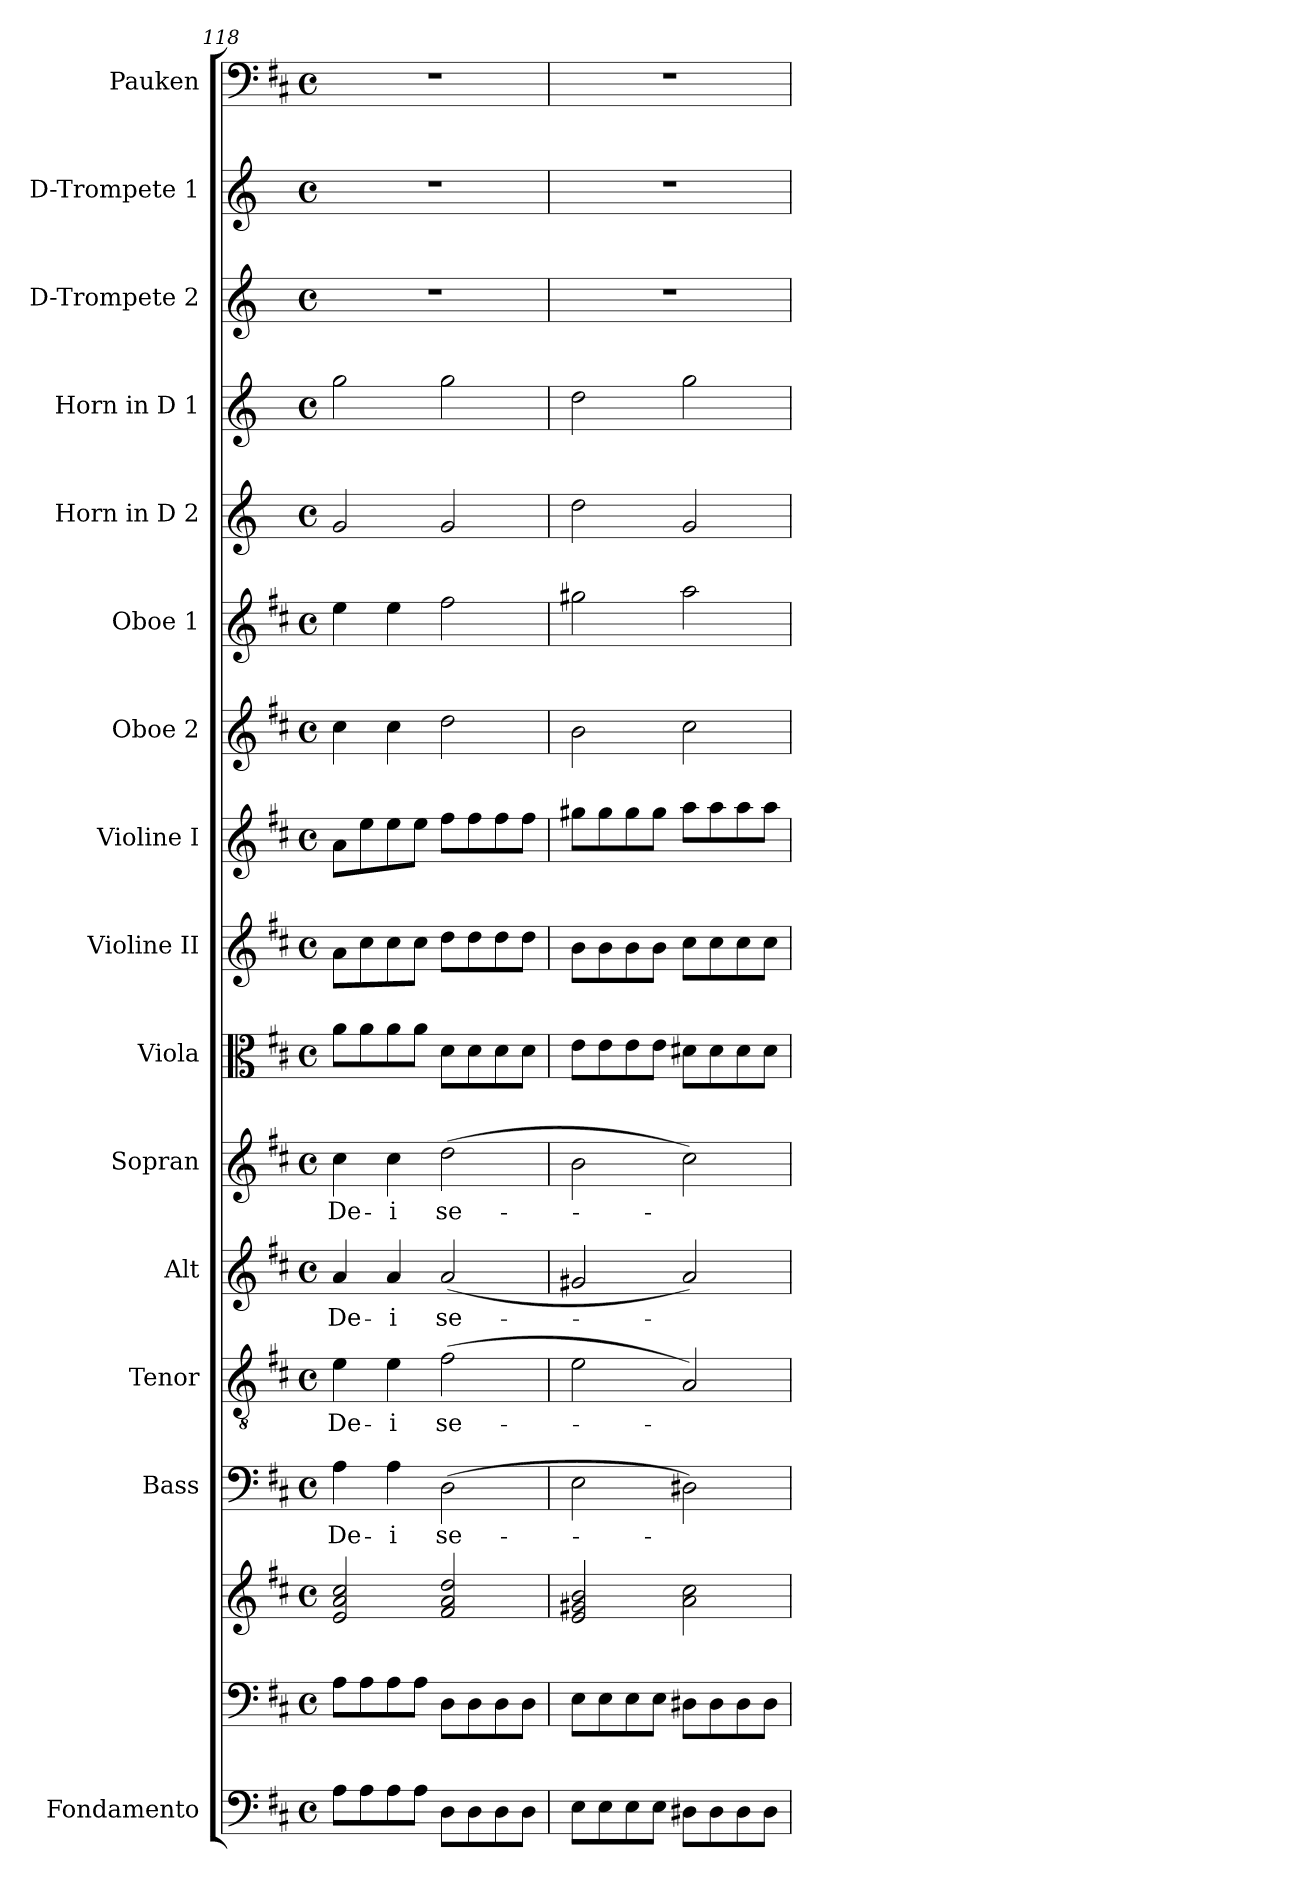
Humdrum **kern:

**kern	**kern	**kern	**kern	**text	**kern	**text	**kern	**text	**kern	**text	**kern	**kern	**kern	**kern	**kern	**kern	**kern	**kern	**kern	**kern
*part16	*part15	*part15	*part14	*part14	*part13	*part13	*part12	*part12	*part11	*part11	*part10	*part9	*part8	*part7	*part6	*part5	*part4	*part3	*part2	*part1
*staff17	*staff16	*staff15	*staff14	*staff14	*staff13	*staff13	*staff12	*staff12	*staff11	*staff11	*staff10	*staff9	*staff8	*staff7	*staff6	*staff5	*staff4	*staff3	*staff2	*staff1
*I"Fondamento	*	*	*I"Bass	*	*I"Tenor	*	*I"Alt	*	*I"Sopran	*	*I"Viola	*I"Violine II	*I"Violine I	*I"Oboe 2	*I"Oboe 1	*I"Horn in D 2	*I"Horn in D 1	*I"D-Trompete 2	*I"D-Trompete 1	*I"Pauken
*I'F.	*	*	*I'B.	*	*I'T.	*	*I'A.	*	*I'S.	*	*I'Vla.	*I'Vl. II	*I'Vl. I	*I'Ob. 2	*I'Ob. 1	*	*	*I'D Trp. 2	*I'D Trp. 1	*I'Pk.
!!LO:PB:g=z
*clefF4	*clefF4	*clefG2	*clefF4	*	*clefGv2	*	*clefG2	*	*clefG2	*	*clefC3	*clefG2	*clefG2	*clefG2	*clefG2	*clefG2	*clefG2	*clefG2	*clefG2	*clefF4
*ITrd7c12	*	*	*	*	*	*	*	*	*	*	*	*	*	*	*	*ITrd6c10	*ITrd6c10	*ITrd-1c-2	*ITrd-1c-2	*
*k[f#c#]	*k[f#c#]	*k[f#c#]	*k[f#c#]	*	*k[f#c#]	*	*k[f#c#]	*	*k[f#c#]	*	*k[f#c#]	*k[f#c#]	*k[f#c#]	*k[f#c#]	*k[f#c#]	*k[f#c#]	*k[f#c#]	*k[f#c#]	*k[f#c#]	*k[f#c#]
*D:	*D:	*D:	*D:	*	*D:	*	*D:	*	*D:	*	*D:	*D:	*D:	*D:	*D:	*D:	*D:	*D:	*D:	*D:
*M4/4	*M4/4	*M4/4	*M4/4	*	*M4/4	*	*M4/4	*	*M4/4	*	*M4/4	*M4/4	*M4/4	*M4/4	*M4/4	*M4/4	*M4/4	*M4/4	*M4/4	*M4/4
*met(c)	*met(c)	*met(c)	*met(c)	*	*met(c)	*	*met(c)	*	*met(c)	*	*met(c)	*met(c)	*met(c)	*met(c)	*met(c)	*met(c)	*met(c)	*met(c)	*met(c)	*met(c)
=118	=118	=118	=118	=118	=118	=118	=118	=118	=118	=118	=118	=118	=118	=118	=118	=118	=118	=118	=118	=118
!	!	!	!	!LO:LY:b	!	!LO:LY:b	!	!LO:LY:b	!	!LO:LY:b	!	!	!	!	!	!	!	!	!	!
8AA\L	8A\L	2e/ 2a/ 2cc#/	4A\	De-	4e\	De-	4a/	De-	4cc#\	De-	8a\L	8a\L	8a\L	4cc#\	4ee\	2A/	2a\	1r	1r	1r
8AA\	8A\	.	.	.	.	.	.	.	.	.	8a\	8cc#\	8ee\	.	.	.	.	.	.	.
!	!	!	!	!LO:LY:b	!	!LO:LY:b	!	!LO:LY:b	!	!LO:LY:b	!	!	!	!	!	!	!	!	!	!
8AA\	8A\	.	4A\	-i	4e\	-i	4a/	-i	4cc#\	-i	8a\	8cc#\	8ee\	4cc#\	4ee\	.	.	.	.	.
8AA\J	8A\J	.	.	.	.	.	.	.	.	.	8a\J	8cc#\J	8ee\J	.	.	.	.	.	.	.
!	!	!	!	!LO:LY:b	!	!LO:LY:b	!	!LO:LY:b	!	!LO:LY:b	!	!	!	!	!	!	!	!	!	!
8DD\L	8D\L	2f#/ 2a/ 2dd/	(>2D\	se-	(>2f#\	se-	(<2a/	se-	(>2dd\	se-	8d\L	8dd\L	8ff#\L	2dd\	2ff#\	2A/	2a\	.	.	.
8DD\	8D\	.	.	.	.	.	.	.	.	.	8d\	8dd\	8ff#\	.	.	.	.	.	.	.
8DD\	8D\	.	.	.	.	.	.	.	.	.	8d\	8dd\	8ff#\	.	.	.	.	.	.	.
8DD\J	8D\J	.	.	.	.	.	.	.	.	.	8d\J	8dd\J	8ff#\J	.	.	.	.	.	.	.
=119	=119	=119	=119	=119	=119	=119	=119	=119	=119	=119	=119	=119	=119	=119	=119	=119	=119	=119	=119	=119
8EE\L	8E\L	2e/ 2g#X/ 2b/	2E\	.	2e\	.	2g#X/	.	2b\	.	8e\L	8b\L	8gg#X\L	2b\	2gg#X\	2e\	2e\	1r	1r	1r
8EE\	8E\	.	.	.	.	.	.	.	.	.	8e\	8b\	8gg#\	.	.	.	.	.	.	.
8EE\	8E\	.	.	.	.	.	.	.	.	.	8e\	8b\	8gg#\	.	.	.	.	.	.	.
8EE\J	8E\J	.	.	.	.	.	.	.	.	.	8e\J	8b\J	8gg#\J	.	.	.	.	.	.	.
8DD#X\L	8D#X\L	2a\ 2cc#\	2D#X\)	.	2A/)	.	2a/)	.	2cc#\)	.	8d#X\L	8cc#\L	8aa\L	2cc#\	2aa\	2A/	2a\	.	.	.
8DD#\	8D#\	.	.	.	.	.	.	.	.	.	8d#\	8cc#\	8aa\	.	.	.	.	.	.	.
8DD#\	8D#\	.	.	.	.	.	.	.	.	.	8d#\	8cc#\	8aa\	.	.	.	.	.	.	.
8DD#\J	8D#\J	.	.	.	.	.	.	.	.	.	8d#\J	8cc#\J	8aa\J	.	.	.	.	.	.	.
=	=	=	=	=	=	=	=	=	=	=	=	=	=	=	=	=	=	=	=	=
*-	*-	*-	*-	*-	*-	*-	*-	*-	*-	*-	*-	*-	*-	*-	*-	*-	*-	*-	*-	*-
